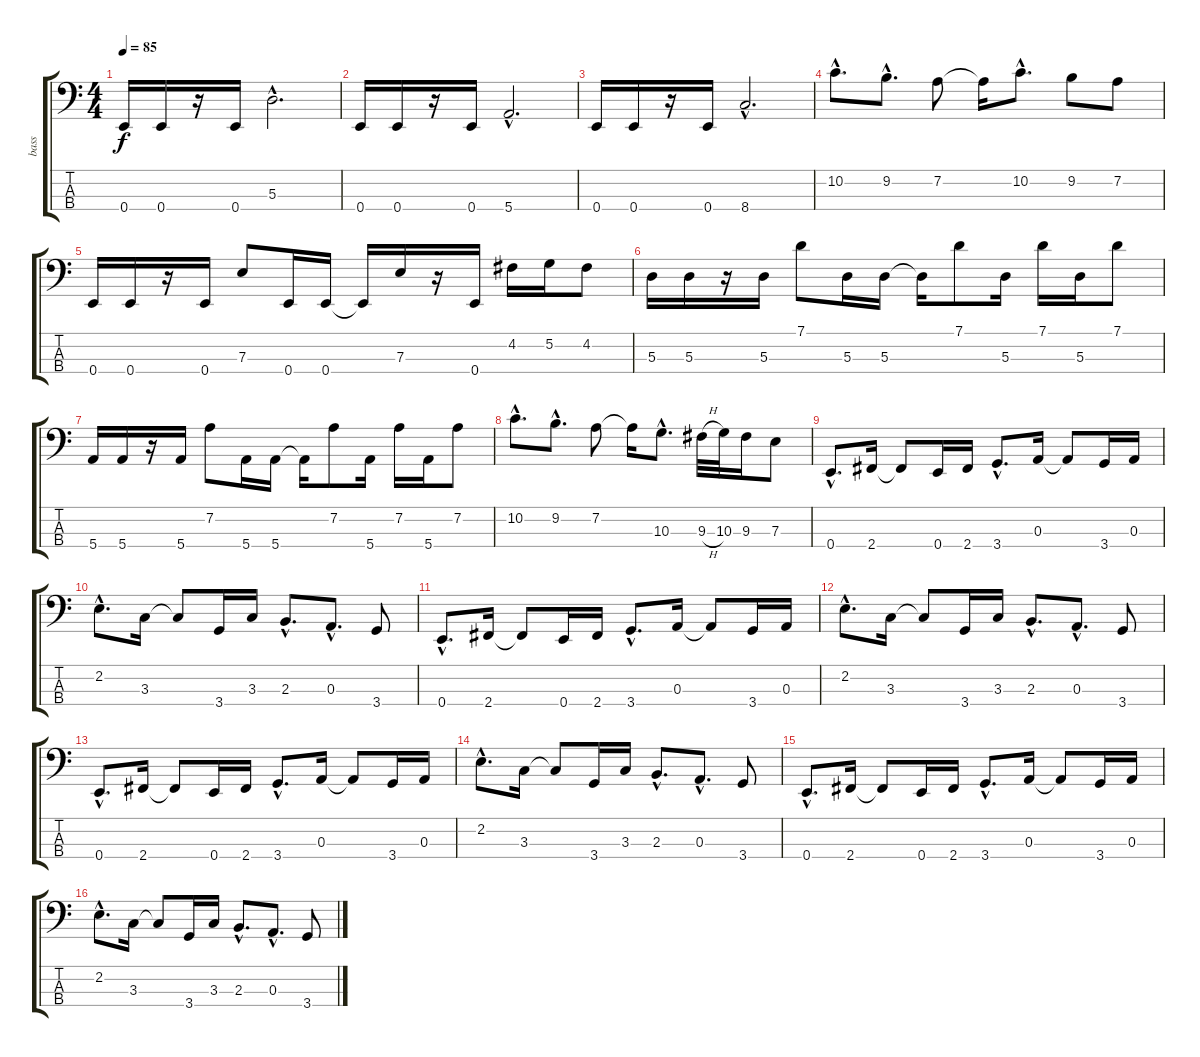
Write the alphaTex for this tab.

\track ("bass" "bass") {instrument electricbassfinger}
\staff {score tabs}
\tuning (G2 D2 A1 E1) {hide}
\ts (4 4)
\tempo 85
\clef f4
\ks c
0.4.16{dy f} 0.4.16 r.16 0.4.16 5.3{hac}.2{d} |
0.4.16 0.4.16 r.16 0.4.16 5.4{hac}.2{d} |
0.4.16 0.4.16 r.16 0.4.16 8.4{hac}.2{d} |
10.2{hac}.8{d} 9.2{hac}.8{d} 7.2.8 7.2{t}.16 10.2{hac}.8{d} 9.2.8 7.2.8 |
0.4.16 0.4.16 r.16 0.4.16 7.3.8 0.4.16 0.4.16 0.4{t}.16 7.3.16 r.16 0.4.16 4.2.16 5.2.16 4.2.8 |
5.3.16 5.3.16 r.16 5.3.16 7.1.8 5.3.16 5.3.16 5.3{t}.16 7.1.8 5.3.16 7.1.16 5.3.16 7.1.8 |
5.4.16 5.4.16 r.16 5.4.16 7.2.8 5.4.16 5.4.16 5.4{t}.16 7.2.8 5.4.16 7.2.16 5.4.16 7.2.8 |
10.2{hac}.8{d} 9.2{hac}.8{d} 7.2.8 7.2{t}.16 10.3{hac}.8{d} 9.3{h}.32 10.3.32 9.3.16 7.3.8 |
0.4{hac}.8{d} 2.4.16 2.4{t}.8 0.4.16 2.4.16 3.4{hac}.8{d} 0.3.16 0.3{t}.8 3.4.16 0.3.16 |
2.2{hac}.8{d} 3.3.16 3.3{t}.8 3.4.16 3.3.16 2.3{hac}.8{d} 0.3{hac}.8{d} 3.4.8 |
0.4{hac}.8{d} 2.4.16 2.4{t}.8 0.4.16 2.4.16 3.4{hac}.8{d} 0.3.16 0.3{t}.8 3.4.16 0.3.16 |
2.2{hac}.8{d} 3.3.16 3.3{t}.8 3.4.16 3.3.16 2.3{hac}.8{d} 0.3{hac}.8{d} 3.4.8 |
0.4{hac}.8{d} 2.4.16 2.4{t}.8 0.4.16 2.4.16 3.4{hac}.8{d} 0.3.16 0.3{t}.8 3.4.16 0.3.16 |
2.2{hac}.8{d} 3.3.16 3.3{t}.8 3.4.16 3.3.16 2.3{hac}.8{d} 0.3{hac}.8{d} 3.4.8 |
0.4{hac}.8{d} 2.4.16 2.4{t}.8 0.4.16 2.4.16 3.4{hac}.8{d} 0.3.16 0.3{t}.8 3.4.16 0.3.16 |
2.2{hac}.8{d} 3.3.16 3.3{t}.8 3.4.16 3.3.16 2.3{hac}.8{d} 0.3{hac}.8{d} 3.4.8
